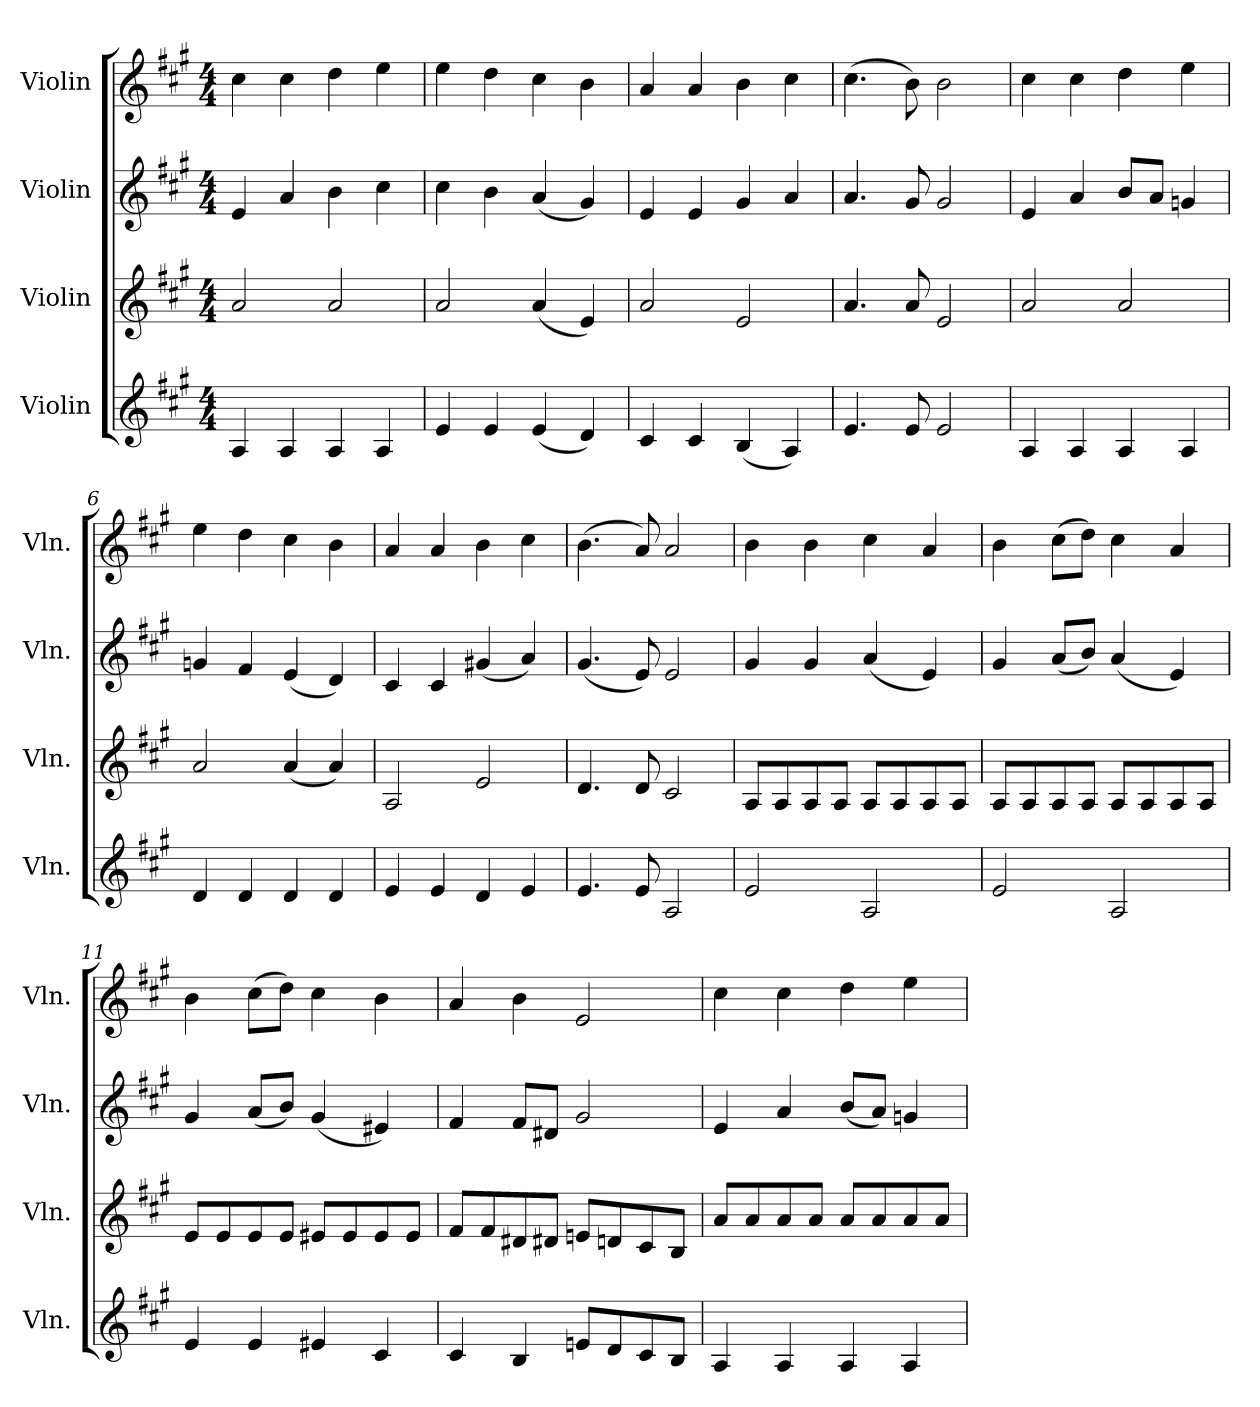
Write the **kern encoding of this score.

**kern	**kern	**kern	**kern
*part4	*part3	*part2	*part1
*staff4	*staff3	*staff2	*staff1
*I"Violin	*I"Violin	*I"Violin	*I"Violin
*I'Vln.	*I'Vln.	*I'Vln.	*I'Vln.
*clefG2	*clefG2	*clefG2	*clefG2
*k[f#c#g#]	*k[f#c#g#]	*k[f#c#g#]	*k[f#c#g#]
*M4/4	*M4/4	*M4/4	*M4/4
=1	=1	=1	=1
4A/	2a/	4e/	4cc#\
4A/	.	4a/	4cc#\
4A/	2a/	4b\	4dd\
4A/	.	4cc#\	4ee\
=2	=2	=2	=2
4e/	2a/	4cc#\	4ee\
4e/	.	4b\	4dd\
(4e/	(4a/	(4a/	4cc#\
4d/)	4e/)	4g#/)	4b\
=3	=3	=3	=3
4c#/	2a/	4e/	4a/
4c#/	.	4e/	4a/
(4B/	2e/	4g#/	4b\
4A/)	.	4a/	4cc#\
=4	=4	=4	=4
4.e/	4.a/	4.a/	(4.cc#\
8e/	8a/	8g#/	8b\)
2e/	2e/	2g#/	2b\
=5	=5	=5	=5
4A/	2a/	4e/	4cc#\
4A/	.	4a/	4cc#\
4A/	2a/	8b/L	4dd\
.	.	8a/J	.
4A/	.	4gn/	4ee\
=6	=6	=6	=6
4d/	2a/	4gn/	4ee\
4d/	.	4f#/	4dd\
4d/	(4a/	(4e/	4cc#\
4d/	4a/)	4d/)	4b\
!!LO:LB:g=z
=7	=7	=7	=7
4e/	2A/	4c#/	4a/
4e/	.	4c#/	4a/
4d/	2e/	(4g#X/	4b\
4e/	.	4a/)	4cc#\
=8	=8	=8	=8
4.e/	4.d/	(4.g#/	(4.b\
8e/	8d/	8e/)	8a/)
2A/	2c#/	2e/	2a/
=9	=9	=9	=9
2e/	8A/L	4g#/	4b\
.	8A/	.	.
.	8A/	4g#/	4b\
.	8A/J	.	.
2A/	8A/L	(4a/	4cc#\
.	8A/	.	.
.	8A/	4e/)	4a/
.	8A/J	.	.
=10	=10	=10	=10
2e/	8A/L	4g#/	4b\
.	8A/	.	.
.	8A/	(8a/L	(8cc#\L
.	8A/J	8b/J)	8dd\J)
2A/	8A/L	(4a/	4cc#\
.	8A/	.	.
.	8A/	4e/)	4a/
.	8A/J	.	.
!!LO:LB:g=z
=11	=11	=11	=11
4e/	8e/L	4g#/	4b\
.	8e/	.	.
4e/	8e/	(8a/L	(8cc#\L
.	8e/J	8b/J)	8dd\J)
4e#X/	8e#X/L	(4g#/	4cc#\
.	8e#/	.	.
4c#/	8e#/	4e#X/)	4b\
.	8e#/J	.	.
=12	=12	=12	=12
4c#/	8f#/L	4f#/	4a/
.	8f#/	.	.
4B/	8d#X/	8f#/L	4b\
.	8d#X/J	8d#X/J	.
8en/L	8en/L	2g#/	2e/
8d/	8dn/	.	.
8c#/	8c#/	.	.
8B/J	8B/J	.	.
=13	=13	=13	=13
4A/	8a/L	4e/	4cc#\
.	8a/	.	.
4A/	8a/	4a/	4cc#\
.	8a/J	.	.
4A/	8a/L	(8b/L	4dd\
.	8a/	8a/J)	.
4A/	8a/	4gn/	4ee\
.	8a/J	.	.
=	=	=	=
*-	*-	*-	*-
